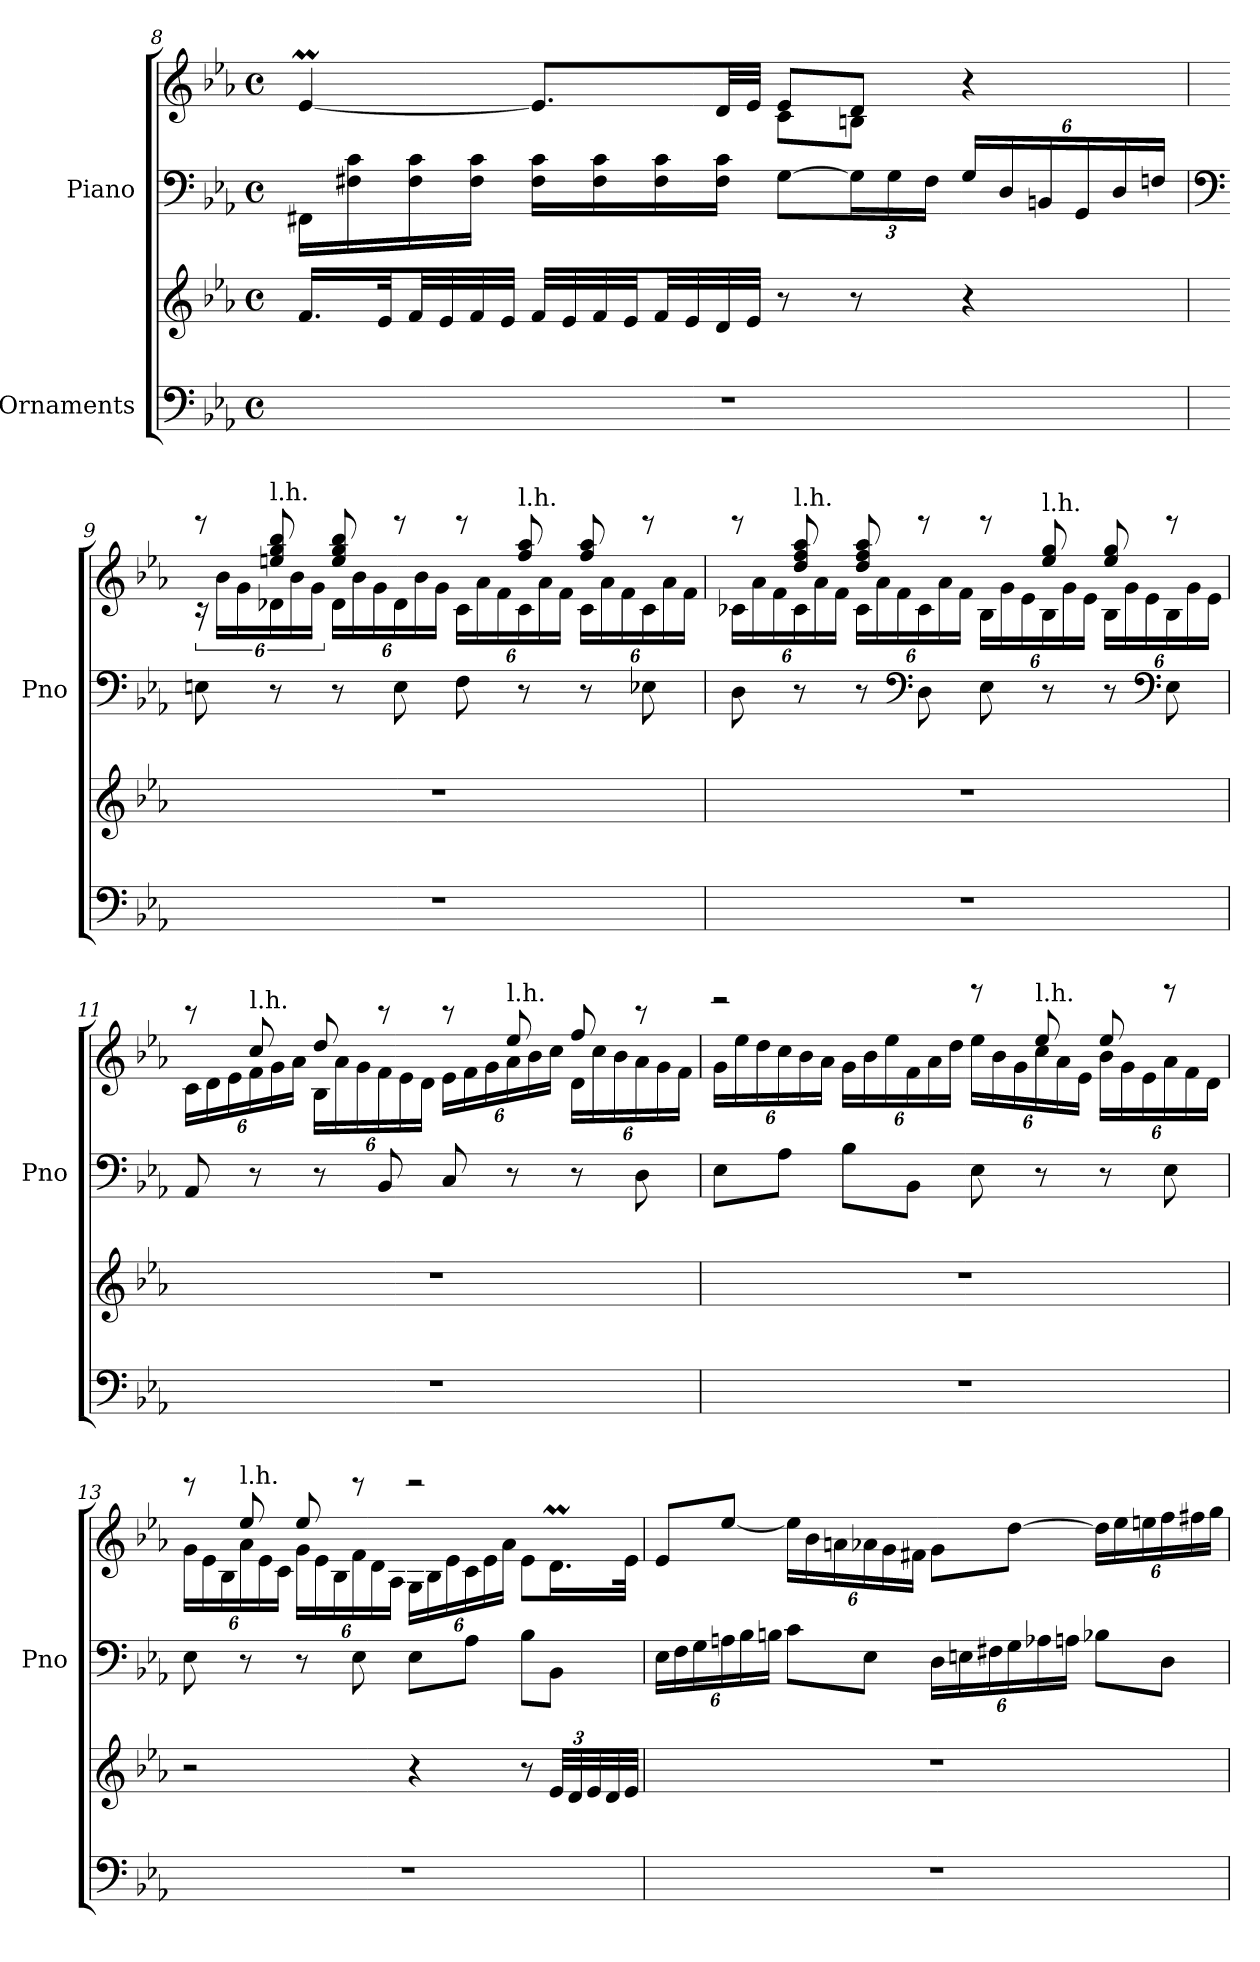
**kern	**kern	**kern	**kern
*part2	*part2	*part1	*part1
*staff4	*staff3	*staff2	*staff1
*I"Ornaments	*	*I"Piano	*
*	*	*I'Pno	*
*clefF4	*clefG2	*clefF4	*clefG2
*k[b-e-a-]	*k[b-e-a-]	*k[b-e-a-]	*k[b-e-a-]
*M4/4	*M4/4	*M4/4	*M4/4
*met(c)	*met(c)	*met(c)	*met(c)
=8	=8	=8	=8
*	*	*	*^
1r	16.f/LL	16FF#X\LL	[4e-M/	2ryy
.	.	16F#X\ 16c\	.	.
.	32e-/Jk	.	.	.
.	32f/LL	16F#\ 16c\	.	.
.	32e-/	.	.	.
.	32f/	16F#\ 16c\JJ	.	.
.	32e-/JJJ	.	.	.
.	32f/LLL	16F#\ 16c\LL	8.e-/L]	.
.	32e-/	.	.	.
.	32f/	16F#\ 16c\	.	.
.	32e-/JJ	.	.	.
.	32f/LL	16F#\ 16c\	.	.
.	32e-/	.	.	.
.	32d/	16F#\ 16c\JJ	32d/LL	.
.	32e-/JJJ	.	32e-/JJJ	.
.	8r	[8G\L	8e-/L	8c\L
*	*	*Xbrackettup	*	*
.	8r	24G\L]	8d/J	8Bn\J
.	.	24G\	.	.
.	.	24F#\JJ	.	.
.	4r	24G/LL	4r	4ryy
.	.	24D/	.	.
.	.	24BBn/	.	.
.	.	24GG/	.	.
.	.	24D/	.	.
.	.	24Fn/JJ	.	.
!!LO:LB:g=z	!!
=9	=9	=9	=9	=9
*	*	*clefF4	*	*
1r	1r	8En\	24rc	8reee
.	.	.	24b-\LL	.
.	.	.	24g\	.
*	*	*	*Xbrackettup	*
!	!	!	!LO:TX:a:t=l.h.	!
.	.	8r	24d-X\	8een/ 8gg/ 8bb-/
.	.	.	24b-\	.
.	.	.	24g\JJ	.
.	.	8r	24d-\LL	8ee/ 8gg/ 8bb-/
.	.	.	24b-\	.
.	.	.	24g\	.
.	.	8E\	24d-\	8reee
.	.	.	24b-\	.
.	.	.	24g\JJ	.
.	.	8F\	24c>\LL	8reee
.	.	.	24a->\	.
.	.	.	24f>\	.
!	!	!	!LO:TX:a:t=l.h.	!
.	.	8r	24c\	8ff/ 8aa-/
.	.	.	24a-\	.
.	.	.	24f\JJ	.
.	.	8r	24c\LL	8ff/ 8aa-/
.	.	.	24a-\	.
.	.	.	24f\	.
.	.	8E-X\	24c\	8reee
.	.	.	24a->\	.
.	.	.	24f>\JJ	.
=10	=10	=10	=10	=10
1r	1r	8D\	24c-X\LL	8reee
.	.	.	24a-\	.
.	.	.	24f\	.
!	!	!	!LO:TX:a:t=l.h.	!
.	.	8r	24c-\	8dd/ 8ff/ 8aa-/
.	.	.	24a-\	.
.	.	.	24f\JJ	.
.	.	8r	24c-\LL	8dd/ 8ff/ 8aa-/
.	.	.	24a-\	.
.	.	.	24f\	.
*	*	*clefF4	*	*
.	.	8D\	24c-\	8reee
.	.	.	24a-\	.
.	.	.	24f\JJ	.
.	.	8E-\	24B->\LL	8reee
.	.	.	24g>\	.
.	.	.	24e->\	.
!	!	!	!LO:TX:a:t=l.h.	!
.	.	8r	24B-\	8ee-/ 8gg/
.	.	.	24g\	.
.	.	.	24e-\JJ	.
.	.	8r	24B-\LL	8ee-/ 8gg/
.	.	.	24g\	.
.	.	.	24e-\	.
*	*	*clefF4	*	*
.	.	8E-\	24B-\	8reee
.	.	.	24g\	.
.	.	.	24e-\JJ	.
!!LO:PB:g=z	!!
=11	=11	=11	=11	=11
1r	1r	8AA-/	24c>\LL	8rccc
.	.	.	24d>\	.
.	.	.	24e-\	.
!	!	!	!LO:TX:a:t=l.h.	!
.	.	8r	24f\	8cc/
.	.	.	24g\	.
.	.	.	24a->\JJ	.
.	.	8r	24B->\LL	8dd/
.	.	.	24a->\	.
.	.	.	24g\	.
.	.	8BB-/	24f\	8rccc
.	.	.	24e-\	.
.	.	.	24d>\JJ	.
.	.	8C/	24e->\LL	8rccc
.	.	.	24f>\	.
.	.	.	24g\	.
!	!	!	!LO:TX:a:t=l.h.	!
.	.	8r	24a-\	8ee-/
.	.	.	24b-\	.
.	.	.	24cc>\JJ	.
.	.	8r	24d>\LL	8ff/
.	.	.	24cc>\	.
.	.	.	24b-\	.
.	.	8D\	24a->\	8rccc
.	.	.	24g>\	.
.	.	.	24f>\JJ	.
=12	=12	=12	=12	=12
1r	1r	8E-\L	24g>\LL	2reee
.	.	.	24ee->\	.
.	.	.	24dd\	.
.	.	8A-\J	24cc\	.
.	.	.	24b-\	.
.	.	.	24a->\JJ	.
.	.	8B-\L	24g>\LL	.
.	.	.	24b->\	.
.	.	.	24ee->\	.
.	.	8BB-\J	24f>\	.
.	.	.	24a->\	.
.	.	.	24dd>\JJ	.
.	.	8E-\	24ee->\LL	8rggg
.	.	.	24b->\	.
.	.	.	24g>\	.
!	!	!	!LO:TX:a:t=l.h.	!
.	.	8r	24cc\	8ee-/
.	.	.	24a-\	.
.	.	.	24e-\JJ	.
.	.	8r	24b-\LL	8ee-/
.	.	.	24g\	.
.	.	.	24e-\	.
.	.	8E-\	24a->\	8rggg
.	.	.	24f>\	.
.	.	.	24d>\JJ	.
!!LO:LB:g=z	!!
=13	=13	=13	=13	=13
1r	2r	8E-\	24g>\LL	8reee
.	.	.	24e->\	.
.	.	.	24B->\	.
!	!	!	!LO:TX:a:t=l.h.	!
.	.	8r	24a->\	8ee-/
.	.	.	24e->\	.
.	.	.	24c>\JJ	.
.	.	8r	24g>\LL	8ee-/
.	.	.	24e->\	.
.	.	.	24B->\	.
.	.	8E-\	24f>\	8reee
.	.	.	24d>\	.
.	.	.	24A->\JJ	.
.	4r	8E-\L	24G>\LL	2reee
.	.	.	24B->\	.
.	.	.	24e->\	.
.	.	8A-\J	24c>\	.
.	.	.	24e->\	.
.	.	.	24a->\JJ	.
.	8r	8B-\L	8e->\L	.
*	*Xbrackettup	*	*	*
.	48e-/LLL	8BB-\J	16.dm\L	.
.	48d/	.	.	.
.	48e-/	.	.	.
.	32d/	.	.	.
.	32e-/JJJ	.	32e-\JJk	.
*	*	*	*v	*v
=14	=14	=14	=14
1r	1r	24E-\LL	8e-/L
.	.	24F\	.
.	.	24G\	.
.	.	24An\	[8ee-/J
.	.	24B-\	.
.	.	24Bn\JJ	.
.	.	8c\L	24ee-\LL]
.	.	.	24b-\
.	.	.	24an\
.	.	8E-\J	24a-X\
.	.	.	24g\
.	.	.	24f#X\JJ
.	.	24D\LL	8g\L
.	.	24En\	.
.	.	24F#X\	.
.	.	24G\	[8dd\J
.	.	24A-X\	.
.	.	24An\JJ	.
.	.	8B-X\L	24dd\LL]
.	.	.	24ee-\
.	.	.	24een\
.	.	8D\J	24ff\
.	.	.	24ff#X\
.	.	.	24gg\JJ
=	=	=	=
*-	*-	*-	*-
